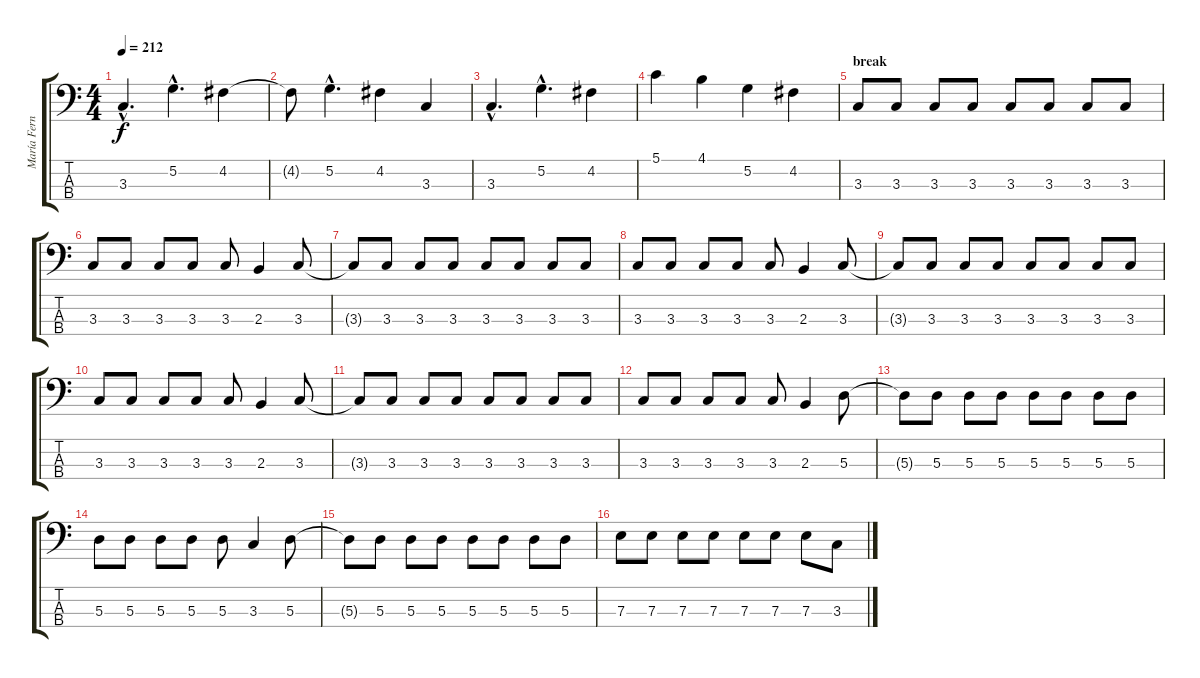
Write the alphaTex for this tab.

\track ("María Fernanda (bajo)" "María Fern") {instrument electricbasspick}
\staff {score tabs}
\tuning (G2 D2 A1 E1) {hide}
\ts (4 4)
\tempo 212
\clef f4
\ks c
3.3{hac}.4{d dy f} 5.2{hac}.4{d} 4.2.4 |
4.2{t}.8 5.2{hac}.4{d} 4.2.4 3.3.4 |
3.3{hac}.4{d} 5.2{hac}.4{d} 4.2.4 |
5.1.4 4.1.4 5.2.4 4.2.4 |
\section ("" "break")
3.3.8 3.3.8 3.3.8 3.3.8 3.3.8 3.3.8 3.3.8 3.3.8 |
3.3.8 3.3.8 3.3.8 3.3.8 3.3.8 2.3.4 3.3.8 |
3.3{t}.8 3.3.8 3.3.8 3.3.8 3.3.8 3.3.8 3.3.8 3.3.8 |
3.3.8 3.3.8 3.3.8 3.3.8 3.3.8 2.3.4 3.3.8 |
3.3{t}.8 3.3.8 3.3.8 3.3.8 3.3.8 3.3.8 3.3.8 3.3.8 |
3.3.8 3.3.8 3.3.8 3.3.8 3.3.8 2.3.4 3.3.8 |
3.3{t}.8 3.3.8 3.3.8 3.3.8 3.3.8 3.3.8 3.3.8 3.3.8 |
3.3.8 3.3.8 3.3.8 3.3.8 3.3.8 2.3.4 5.3.8 |
5.3{t}.8 5.3.8 5.3.8 5.3.8 5.3.8 5.3.8 5.3.8 5.3.8 |
5.3.8 5.3.8 5.3.8 5.3.8 5.3.8 3.3.4 5.3.8 |
5.3{t}.8 5.3.8 5.3.8 5.3.8 5.3.8 5.3.8 5.3.8 5.3.8 |
7.3.8 7.3.8 7.3.8 7.3.8 7.3.8 7.3.8 7.3.8 3.3.8
